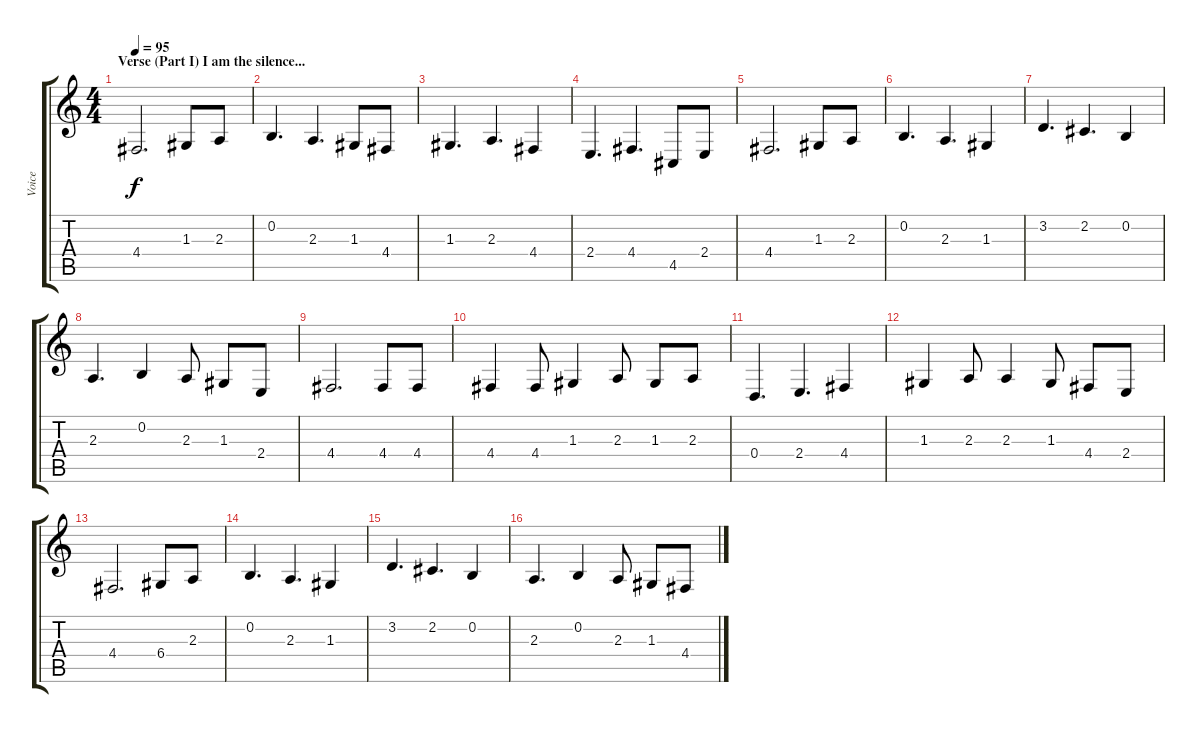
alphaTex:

\track ("Voice " "Voice ") {instrument lead6voice}
\staff {score tabs}
\tuning (E4 B3 G3 D3 A2 E2) {hide}
\ts (4 4)
\section ("" "Verse (Part I) I am the silence...")
\tempo 95
\clef g2
\ks c
4.4.2{d dy f instrument lead6voice} 1.3.8 2.3.8 |
0.2.4{d} 2.3.4{d} 1.3.8 4.4.8 |
1.3.4{d} 2.3.4{d} 4.4.4 |
2.4.4{d} 4.4.4{d} 4.5.8 2.4.8 |
4.4.2{d} 1.3.8 2.3.8 |
0.2.4{d} 2.3.4{d} 1.3.4 |
3.2.4{d} 2.2.4{d} 0.2.4 |
2.3.4{d} 0.2.4 2.3.8 1.3.8 2.4.8 |
4.4.2{d} 4.4.8 4.4.8 |
4.4.4 4.4.8 1.3.4 2.3.8 1.3.8 2.3.8 |
0.4.4{d} 2.4.4{d} 4.4.4 |
1.3.4 2.3.8 2.3.4 1.3.8 4.4.8 2.4.8 |
4.4.2{d} 6.4.8 2.3.8 |
0.2.4{d} 2.3.4{d} 1.3.4 |
3.2.4{d} 2.2.4{d} 0.2.4 |
2.3.4{d} 0.2.4 2.3.8 1.3.8 4.4.8
